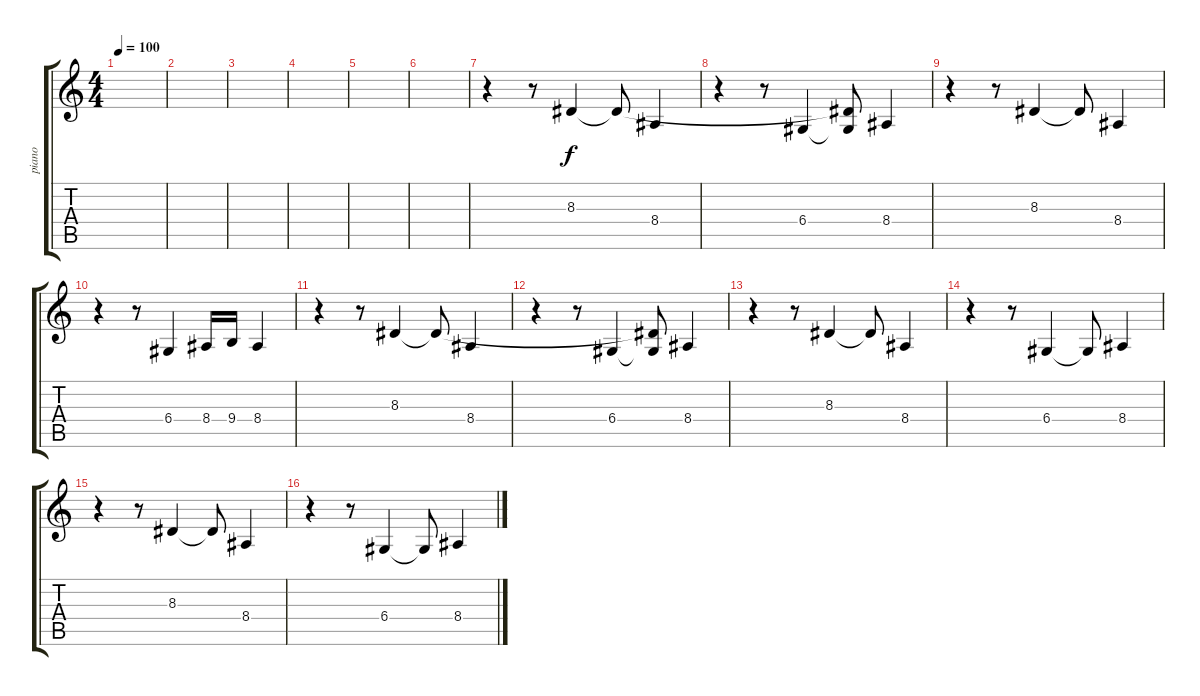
\track ("piano" "piano") {instrument acousticgrandpiano}
\staff {score tabs}
\tuning (E4 B3 G3 D3 A2 E2) {hide}
\ts (4 4)
\tempo 100
\clef g2
\ks c
|
|
|
|
|
|
r.4 r.8 8.3.4 8.3{t}.8 8.4.4 |
r.4 r.8 6.4.4 (8.3{t} 6.4{t}).8 8.4.4 |
r.4 r.8 8.3.4 8.3{t}.8 8.4.4 |
r.4 r.8 6.4.4 8.4.16 9.4.16 8.4.4 |
r.4 r.8 8.3.4 8.3{t}.8 8.4.4 |
r.4 r.8 6.4.4 (8.3{t} 6.4{t}).8 8.4.4 |
r.4 r.8 8.3.4 8.3{t}.8 8.4.4 |
r.4 r.8 6.4.4 6.4{t}.8 8.4.4 |
r.4 r.8 8.3.4 8.3{t}.8 8.4.4 |
r.4 r.8 6.4.4 6.4{t}.8 8.4.4
